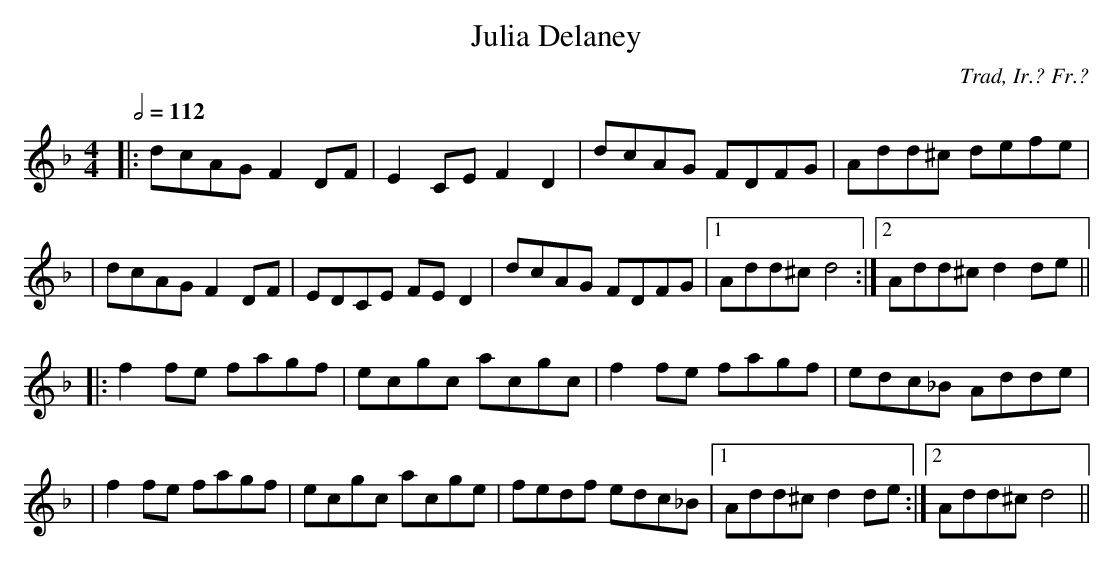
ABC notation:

X:1
T:Julia Delaney
C:Trad, Ir.? Fr.?
M:4/4
L:1/8
Q:1/2=112
K:Dm
 |: dcAG F2DF | E2CE F2 D2 | dcAG FDFG | Add^c defe |
 | dcAG F2DF | EDCE FED2 | dcAG FDFG |1 Add^c d4 :|2 Add^c d2 de ||
 |: f2fe fagf | ecgc acgc | f2fe fagf | edc_B Adde |
 | f2fe fagf | ecgc acge | fedf edc_B |1 Add^c d2 de :|2 Add^c d4 ||
